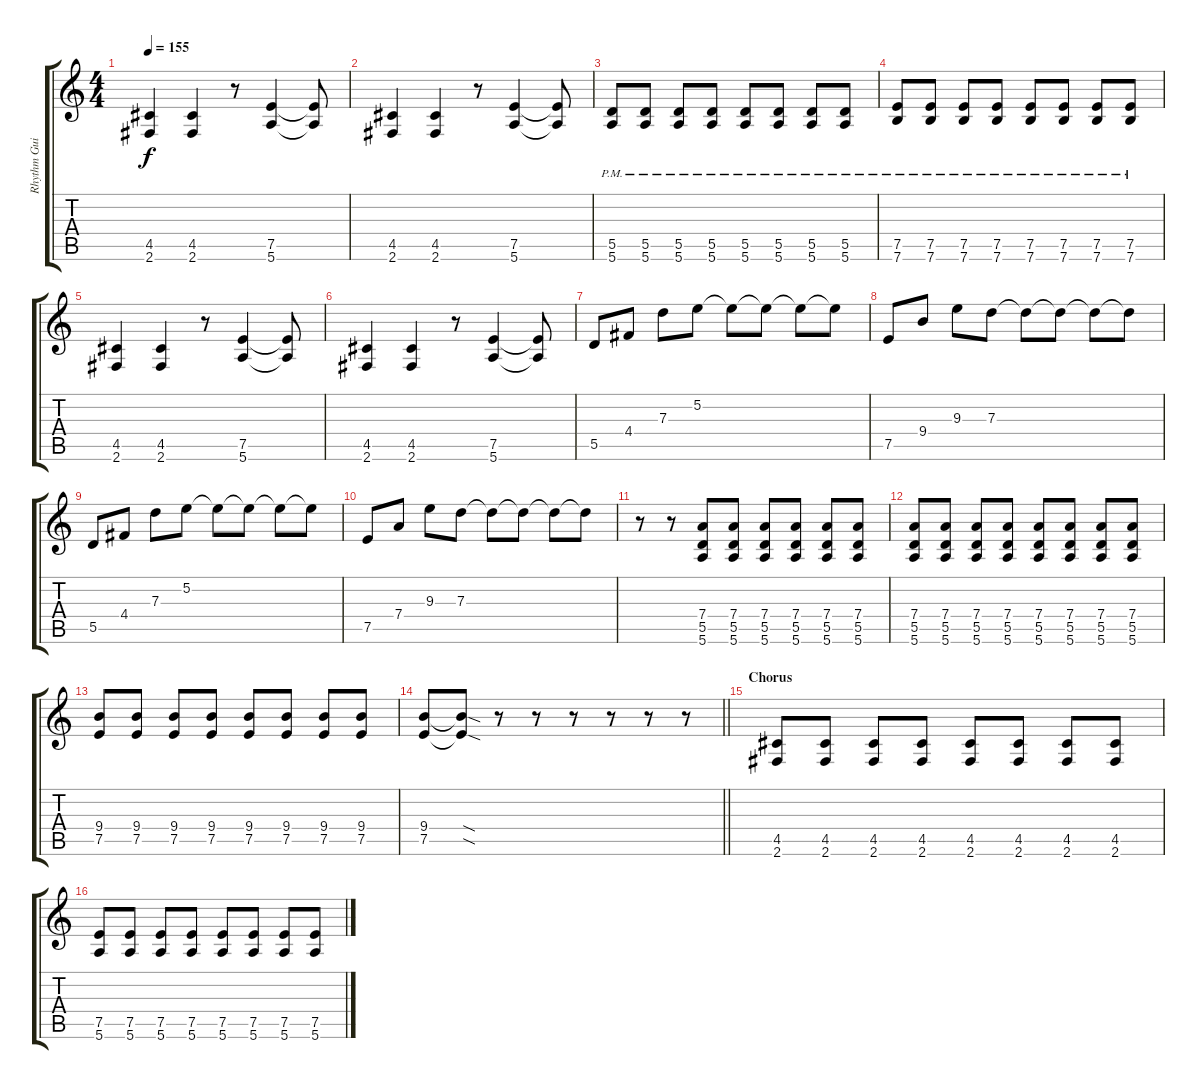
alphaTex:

\track ("Rhythm Guitar" "Rhythm Gui") {instrument distortionguitar}
\staff {score tabs}
\tuning (E4 B3 G3 D3 A2 E2) {hide}
\ts (4 4)
\tempo 155
\clef g2
\ks c
(4.5 2.6).4{dy f} (4.5 2.6).4 r.8 (7.5 5.6).4 (7.5{t} 5.6{t}).8 |
(4.5 2.6).4 (4.5 2.6).4 r.8 (7.5 5.6).4 (7.5{t} 5.6{t}).8 |
(5.5{pm} 5.6{pm}).8 (5.5{pm} 5.6{pm}).8 (5.5{pm} 5.6{pm}).8 (5.5{pm} 5.6{pm}).8 (5.5{pm} 5.6{pm}).8 (5.5{pm} 5.6{pm}).8 (5.5{pm} 5.6{pm}).8 (5.5{pm} 5.6{pm}).8 |
(7.5{pm} 7.6{pm}).8 (7.5{pm} 7.6{pm}).8 (7.5{pm} 7.6{pm}).8 (7.5{pm} 7.6{pm}).8 (7.5{pm} 7.6{pm}).8 (7.5{pm} 7.6{pm}).8 (7.5{pm} 7.6{pm}).8 (7.5{pm} 7.6{pm}).8 |
(4.5 2.6).4 (4.5 2.6).4 r.8 (7.5 5.6).4 (7.5{t} 5.6{t}).8 |
(4.5 2.6).4 (4.5 2.6).4 r.8 (7.5 5.6).4 (7.5{t} 5.6{t}).8 |
5.5.8{instrument electricguitarclean} 4.4.8 7.3.8 5.2.8 5.2{t}.8 5.2{t}.8 5.2{t}.8 5.2{t}.8 |
7.5.8 9.4.8 9.3.8 7.3.8 7.3{t}.8 7.3{t}.8 7.3{t}.8 7.3{t}.8 |
5.5.8 4.4.8 7.3.8 5.2.8 5.2{t}.8 5.2{t}.8 5.2{t}.8 5.2{t}.8 |
7.5.8 7.4.8 9.3.8 7.3.8 7.3{t}.8 7.3{t}.8 7.3{t}.8 7.3{t}.8 |
r.8{volume 16 instrument distortionguitar} r.8 (7.4 5.5 5.6).8 (7.4 5.5 5.6).8 (7.4 5.5 5.6).8 (7.4 5.5 5.6).8 (7.4 5.5 5.6).8 (7.4 5.5 5.6).8 |
(7.4 5.5 5.6).8 (7.4 5.5 5.6).8 (7.4 5.5 5.6).8 (7.4 5.5 5.6).8 (7.4 5.5 5.6).8 (7.4 5.5 5.6).8 (7.4 5.5 5.6).8 (7.4 5.5 5.6).8 |
(9.4 7.5).8 (9.4 7.5).8 (9.4 7.5).8 (9.4 7.5).8 (9.4 7.5).8 (9.4 7.5).8 (9.4 7.5).8 (9.4 7.5).8 |
\barLineRight lightlight
(9.4 7.5).8 (9.4{sod t} 7.5{sod t}).8 r.8 r.8 r.8 r.8 r.8 r.8 |
\section ("" "Chorus")
(4.5 2.6).8 (4.5 2.6).8 (4.5 2.6).8 (4.5 2.6).8 (4.5 2.6).8 (4.5 2.6).8 (4.5 2.6).8 (4.5 2.6).8 |
(7.5 5.6).8 (7.5 5.6).8 (7.5 5.6).8 (7.5 5.6).8 (7.5 5.6).8 (7.5 5.6).8 (7.5 5.6).8 (7.5 5.6).8
